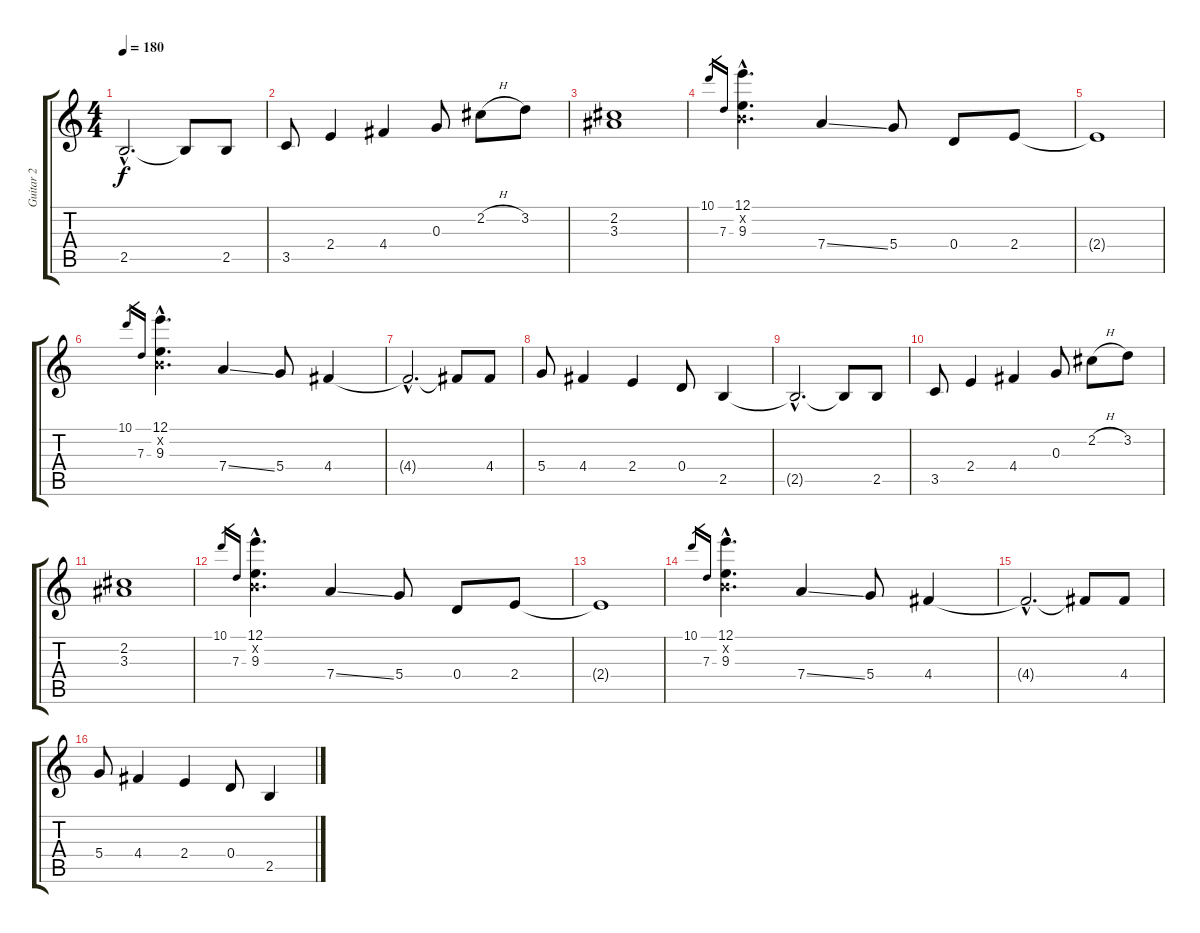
\track ("Guitar 2" "Guitar 2") {instrument distortionguitar}
\staff {score tabs}
\tuning (E4 B3 G3 D3 A2 E2) {hide}
\ts (4 4)
\tempo 180
\clef g2
\ks c
2.5{hac t}.2{d dy f} 2.5{t}.8 2.5.8 |
3.5.8 2.4.4 4.4.4 0.3.8 2.2{h}.8 3.2.8 |
(2.2 3.3).1 |
10.1.16{gr} 7.3.16{gr} (12.1{hac} 0.2{hac x} 9.3{hac}).4{d} 7.4{ss}.4 5.4.8 0.4.8 2.4.8 |
2.4{t}.1 |
10.1.16{gr} 7.3.16{gr} (12.1{hac} 0.2{hac x} 9.3{hac}).4{d} 7.4{ss}.4 5.4.8 4.4.4 |
4.4{hac t}.2{d} 4.4{t}.8 4.4.8 |
5.4.8 4.4.4 2.4.4 0.4.8 2.5.4 |
2.5{hac t}.2{d} 2.5{t}.8 2.5.8 |
3.5.8 2.4.4 4.4.4 0.3.8 2.2{h}.8 3.2.8 |
(2.2 3.3).1 |
10.1.16{gr} 7.3.16{gr} (12.1{hac} 0.2{hac x} 9.3{hac}).4{d} 7.4{ss}.4 5.4.8 0.4.8 2.4.8 |
2.4{t}.1 |
10.1.16{gr} 7.3.16{gr} (12.1{hac} 0.2{hac x} 9.3{hac}).4{d} 7.4{ss}.4 5.4.8 4.4.4 |
4.4{hac t}.2{d} 4.4{t}.8 4.4.8 |
5.4.8 4.4.4 2.4.4 0.4.8 2.5.4
